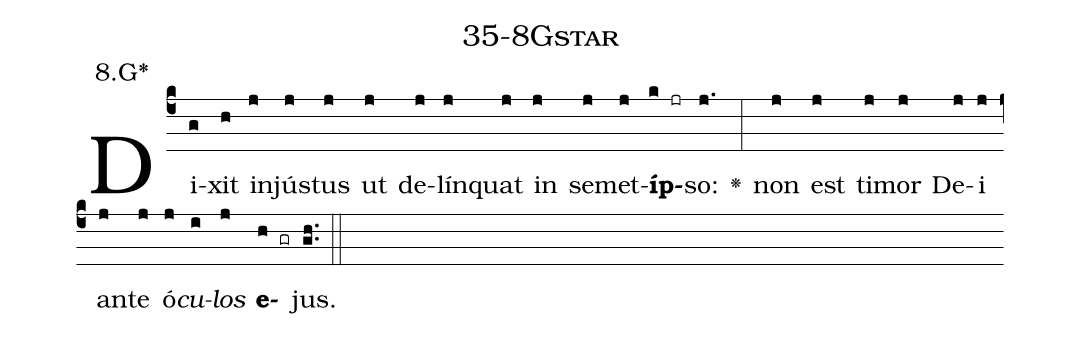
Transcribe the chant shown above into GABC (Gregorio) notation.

name: 35-8Gstar;
annotation: 8.G*;
%%
(c4)Di(g)xit(h) in(j)jús(j)tus(j) ut(j) de(j)lín(j)quat(j) in(j) se(j)met(j)<b>íp</b>(k jr)so:(j.) <v>\greheightstar</v>(:) non(j) est(j) ti(j)mor(j) De(j)i(j) an(j)te(j) ó(j)<i>cu</i>(i)<i>los</i>(j) <b>e</b>(h gr)jus.(gh..) (::)


%E(j) u(j) o(i) u(j) a(h) e.(gh..) (::)
